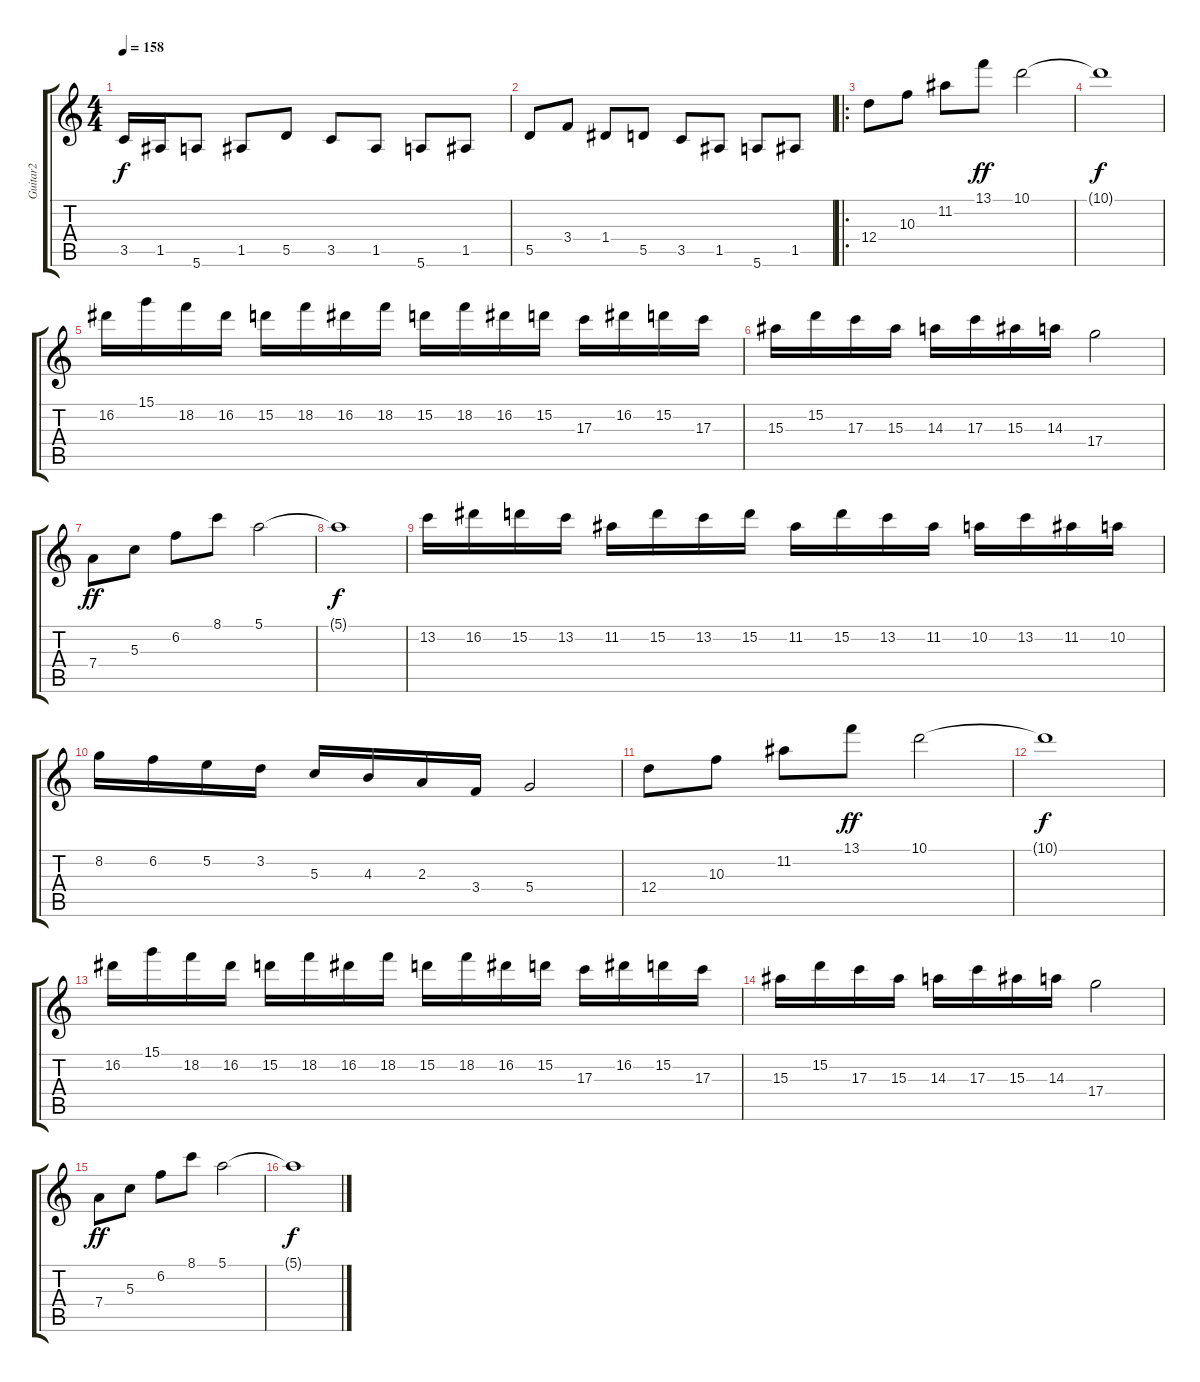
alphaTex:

\track ("Guitar2" "Guitar2") {instrument distortionguitar}
\staff {score tabs}
\tuning (E4 B3 G3 D3 A2 E2) {hide}
\ts (4 4)
\tempo 158
\clef g2
\ks c
3.5.16{dy f instrument distortionguitar} 1.5.16 5.6.8 1.5.8 5.5.8 3.5.8 1.5.8 5.6.8 1.5.8 |
5.5.8 3.4.8 1.4.8 5.5.8 3.5.8 1.5.8 5.6.8 1.5.8 |
\ro
12.4.8 10.3.8 11.2.8 13.1.8{dy ff} 10.1.2 |
10.1{t}.1{dy f} |
16.2.16 15.1.16 18.2.16 16.2.16 15.2.16 18.2.16 16.2.16 18.2.16 15.2.16 18.2.16 16.2.16 15.2.16 17.3.16 16.2.16 15.2.16 17.3.16 |
15.3.16 15.2.16 17.3.16 15.3.16 14.3.16 17.3.16 15.3.16 14.3.16 17.4.2 |
7.4.8{dy ff} 5.3.8 6.2.8 8.1.8 5.1.2 |
5.1{t}.1{dy f} |
13.2.16 16.2.16 15.2.16 13.2.16 11.2.16 15.2.16 13.2.16 15.2.16 11.2.16 15.2.16 13.2.16 11.2.16 10.2.16 13.2.16 11.2.16 10.2.16 |
8.2.16 6.2.16 5.2.16 3.2.16 5.3.16 4.3.16 2.3.16 3.4.16 5.4.2 |
12.4.8 10.3.8 11.2.8 13.1.8{dy ff} 10.1.2 |
10.1{t}.1{dy f} |
16.2.16 15.1.16 18.2.16 16.2.16 15.2.16 18.2.16 16.2.16 18.2.16 15.2.16 18.2.16 16.2.16 15.2.16 17.3.16 16.2.16 15.2.16 17.3.16 |
15.3.16 15.2.16 17.3.16 15.3.16 14.3.16 17.3.16 15.3.16 14.3.16 17.4.2 |
7.4.8{dy ff} 5.3.8 6.2.8 8.1.8 5.1.2 |
5.1{t}.1{dy f}
